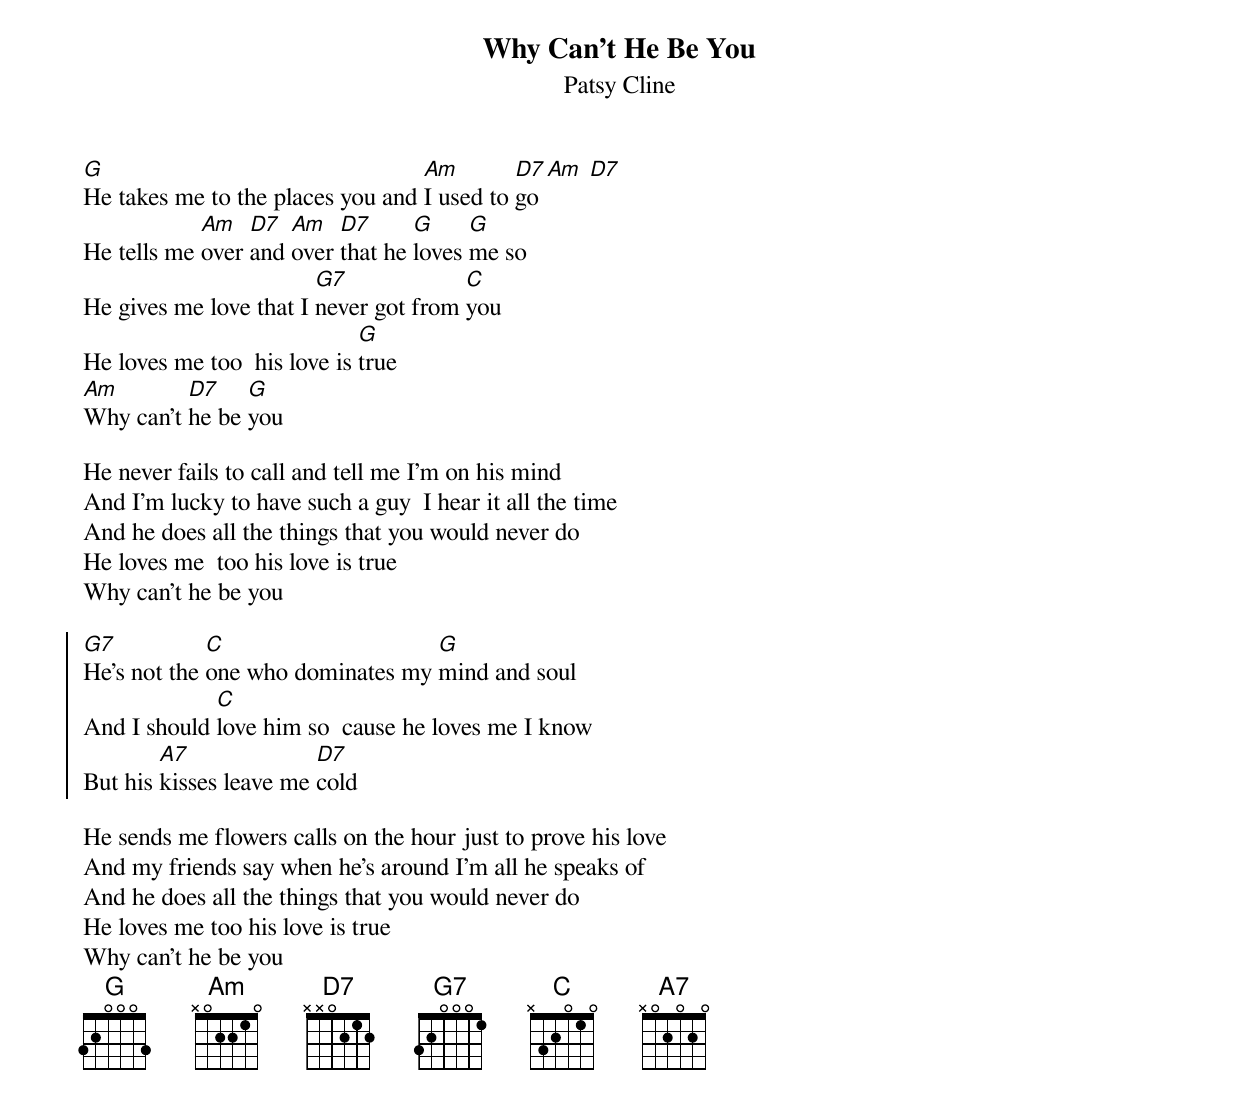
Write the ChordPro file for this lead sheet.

{t: Why Can't He Be You}
{st: Patsy Cline}

[G]He takes me to the places you and [Am]I used to [D7]go [Am] [D7]
He tells me [Am]over [D7]and [Am]over [D7]that he [G]loves [G]me so
He gives me love that I [G7]never got from [C]you
He loves me too  his love is [G]true
[Am]Why can't [D7]he be [G]you

He never fails to call and tell me I'm on his mind
And I'm lucky to have such a guy  I hear it all the time
And he does all the things that you would never do
He loves me  too his love is true
Why can't he be you

{soc}
[G7]He's not the [C]one who dominates my [G]mind and soul
And I should [C]love him so  cause he loves me I know
But his [A7]kisses leave me [D7]cold
{eoc}

He sends me flowers calls on the hour just to prove his love
And my friends say when he's around I'm all he speaks of
And he does all the things that you would never do
He loves me too his love is true
Why can't he be you
